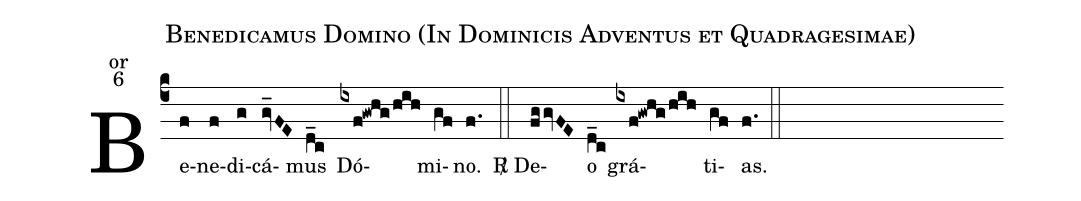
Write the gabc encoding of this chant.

name:Benedicamus Domino (In Dominicis Adventus et Quadragesimae);
office-part:or;
mode:6;
%%
(c4) Be(f)ne(f)di(g)cá(gv_FE)mus(d_V!c) Dó(ixf!gwhg/hih)mi(gV!f)no.(f.) (::)
<sp>R/</sp> De(fg/gvFE)o(d_V!c) grá(ixf!gwhg/hih)ti(gV!f)as.(f.) (::)
